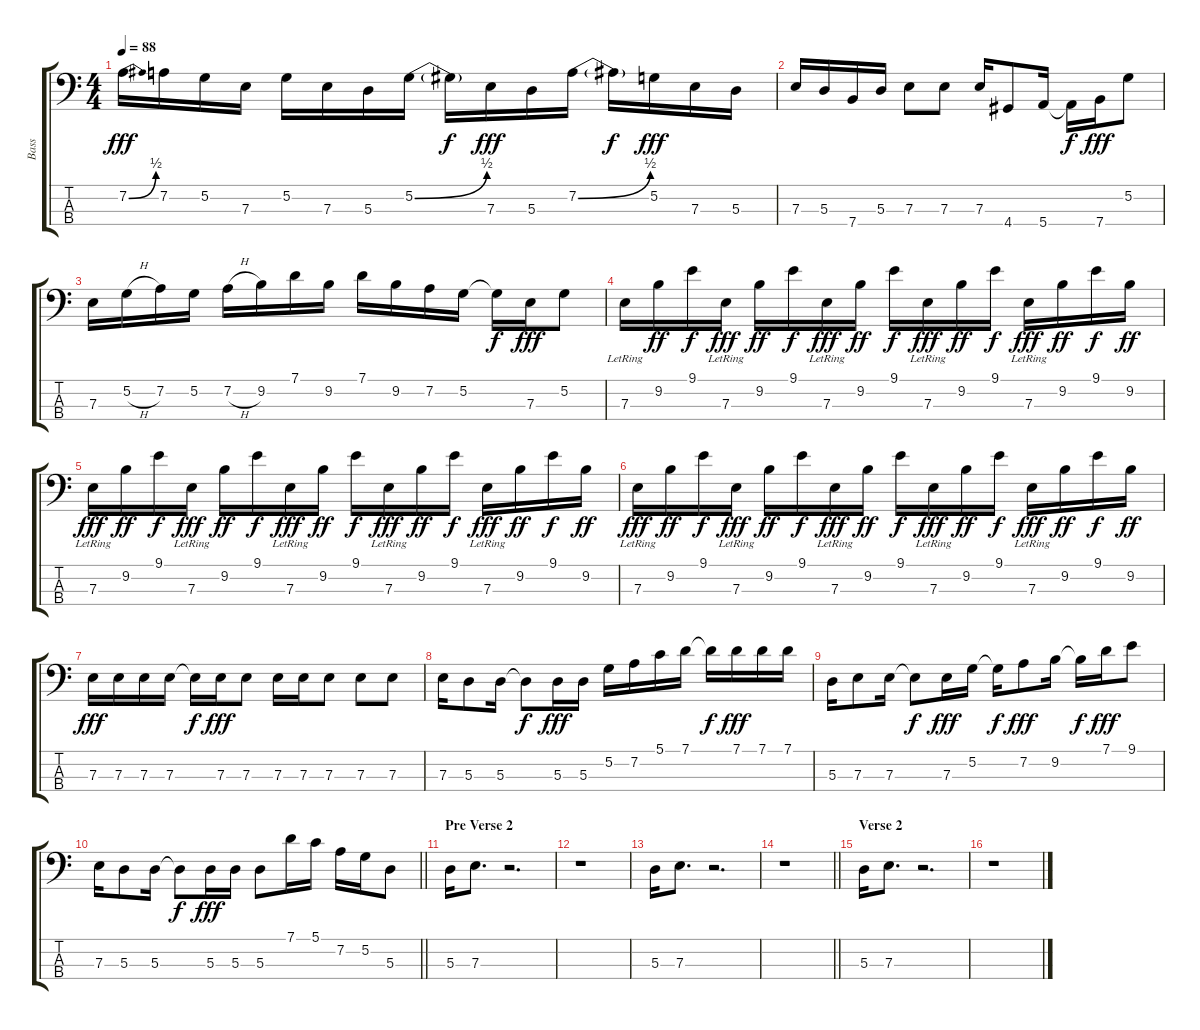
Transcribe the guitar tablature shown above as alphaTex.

\track ("Bass" "Bass") {instrument electricbassfinger}
\staff {score tabs}
\tuning (G2 D2 A1 E1) {hide}
\ts (4 4)
\tempo 88
\clef f4
\ks c
7.2{be (bend 0 0 60 2)}.16{dy fff} 7.2.16 5.2.16 7.3.16 5.2.16 7.3.16 5.3.16 5.2{be (bend 0 0 60 2)}.16 5.2{t}.16{dy f} 7.3.16{dy fff} 5.3.16 7.2{be (bend 0 0 60 2)}.16 7.2{t}.16{dy f} 5.2.16{dy fff} 7.3.16 5.3.16 |
7.3.16 5.3.16 7.4.16 5.3.16 7.3.8 7.3.8 7.3.16 4.4.8 5.4.16 5.4{t}.16{dy f} 7.4.16{dy fff} 5.2.8 |
7.3.16 5.2{h}.16 7.2.16 5.2.16 7.2{h}.16 9.2.16 7.1.16 9.2.16 7.1.16 9.2.16 7.2.16 5.2.16 5.2{t}.16{dy f} 7.3.16{dy fff} 5.2.8 |
7.3{lr}.16 9.2.16{dy ff} 9.1.16{dy f} 7.3{lr}.16{dy fff} 9.2.16{dy ff} 9.1.16{dy f} 7.3{lr}.16{dy fff} 9.2.16{dy ff} 9.1.16{dy f} 7.3{lr}.16{dy fff} 9.2.16{dy ff} 9.1.16{dy f} 7.3{lr}.16{dy fff} 9.2.16{dy ff} 9.1.16{dy f} 9.2.16{dy ff} |
7.3{lr}.16{dy fff} 9.2.16{dy ff} 9.1.16{dy f} 7.3{lr}.16{dy fff} 9.2.16{dy ff} 9.1.16{dy f} 7.3{lr}.16{dy fff} 9.2.16{dy ff} 9.1.16{dy f} 7.3{lr}.16{dy fff} 9.2.16{dy ff} 9.1.16{dy f} 7.3{lr}.16{dy fff} 9.2.16{dy ff} 9.1.16{dy f} 9.2.16{dy ff} |
7.3{lr}.16{dy fff} 9.2.16{dy ff} 9.1.16{dy f} 7.3{lr}.16{dy fff} 9.2.16{dy ff} 9.1.16{dy f} 7.3{lr}.16{dy fff} 9.2.16{dy ff} 9.1.16{dy f} 7.3{lr}.16{dy fff} 9.2.16{dy ff} 9.1.16{dy f} 7.3{lr}.16{dy fff} 9.2.16{dy ff} 9.1.16{dy f} 9.2.16{dy ff} |
7.3.16{dy fff} 7.3.16 7.3.16 7.3.16 7.3{t}.16{dy f} 7.3.16{dy fff} 7.3.8 7.3.16 7.3.16 7.3.8 7.3.8 7.3.8 |
7.3.16 5.3.8 5.3.16 5.3{t}.8{dy f} 5.3.16{dy fff} 5.3.16 5.2.16 7.2.16 5.1.16 7.1.16 7.1{t}.16{dy f} 7.1.16{dy fff} 7.1.16 7.1.16 |
5.3.16 7.3.8 7.3.16 7.3{t}.8{dy f} 7.3.16{dy fff} 5.2.16 5.2{t}.16{dy f} 7.2.8{dy fff} 9.2.16 9.2{t}.16{dy f} 7.1.16{dy fff} 9.1.8 |
\barLineRight lightlight
7.3.16 5.3.8 5.3.16 5.3{t}.8{dy f} 5.3.16{dy fff} 5.3.16 5.3.8 7.1.16 5.1.16 7.2.16 5.2.16 5.3.8 |
\section ("" "Pre Verse 2")
5.3.16 7.3.8{d} r.2{d} |
r.1 |
5.3.16 7.3.8{d} r.2{d} |
\barLineRight lightlight
r.1 |
\section ("" "Verse 2")
5.3.16 7.3.8{d} r.2{d} |
r.1
